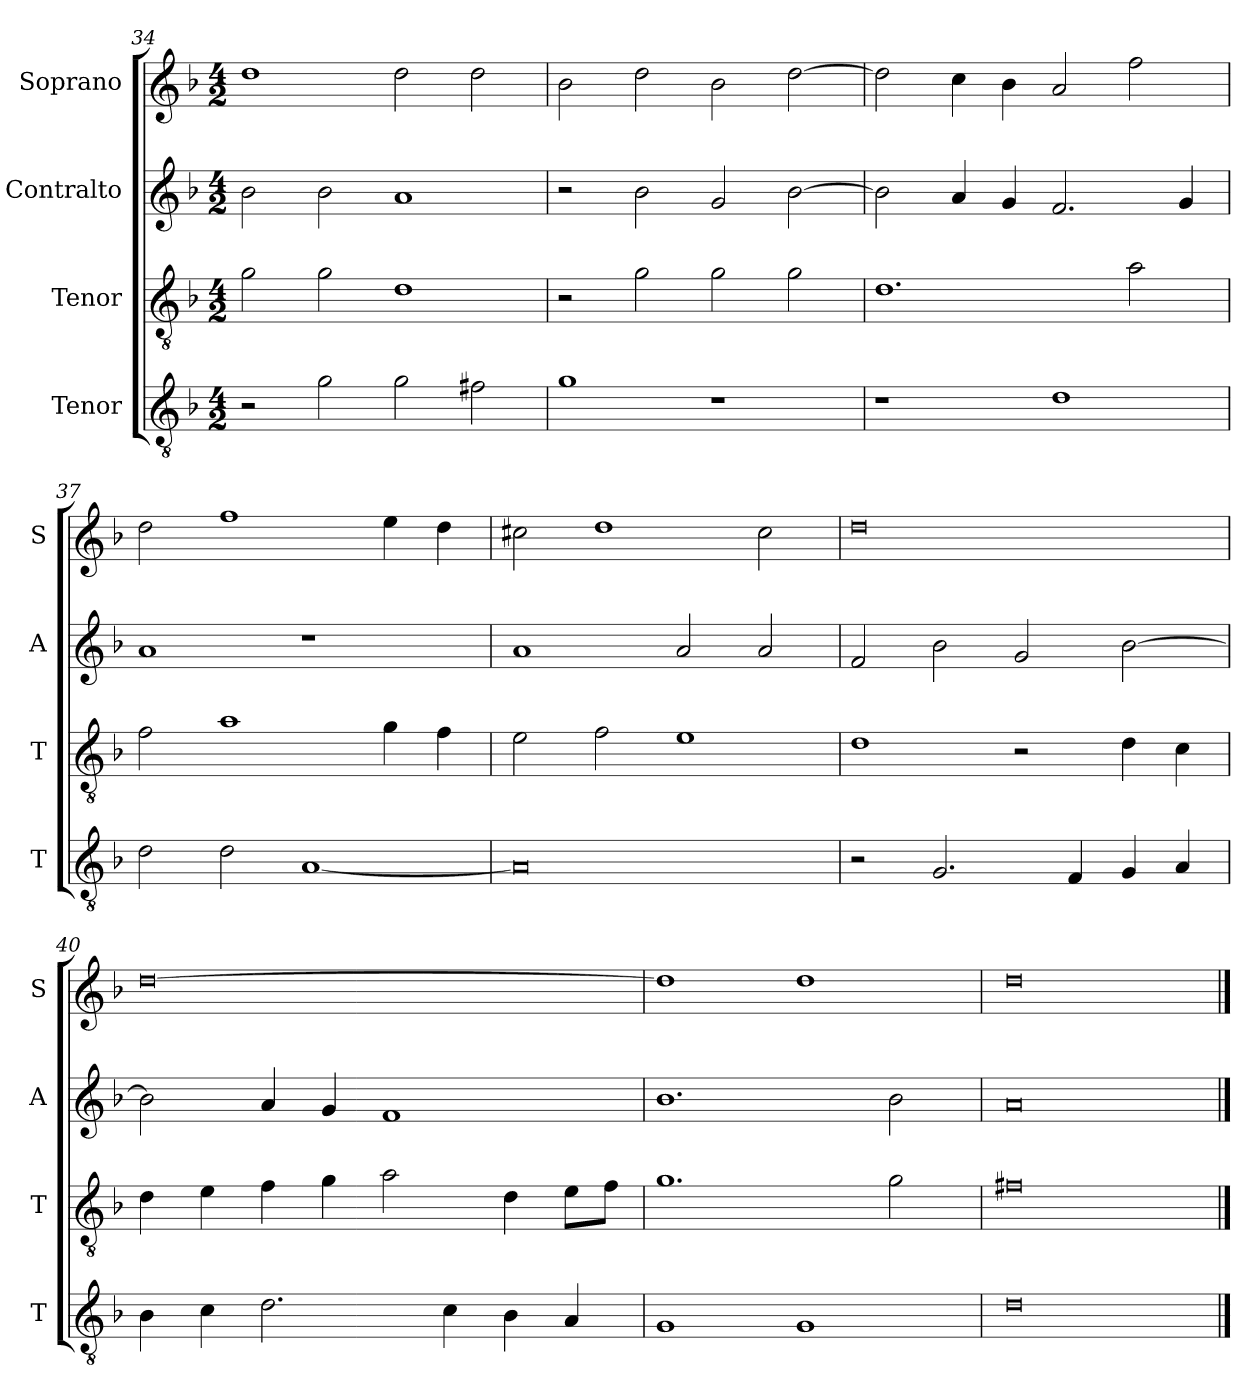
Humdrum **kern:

**kern	**kern	**kern	**kern
*part4	*part3	*part2	*part1
*staff4	*staff3	*staff2	*staff1
*I"Tenor	*I"Tenor	*I"Contralto	*I"Soprano
*I'T	*I'T	*I'A	*I'S
*clefGv2	*clefGv2	*clefG2	*clefG2
*k[b-]	*k[b-]	*k[b-]	*k[b-]
*D:aeo	*D:aeo	*D:aeo	*D:aeo
*M4/2	*M4/2	*M4/2	*M4/2
=34	=34	=34	=34
2r	2g	2b-	1dd
2g	2g	2b-	.
2g	1d	1a	2dd
2f#X	.	.	2dd
=35	=35	=35	=35
1g	2r	2r	2b-
.	2g	2b-	2dd
1r	2g	2g	2b-
.	2g	[2b-	[2dd
=36	=36	=36	=36
1r	1.d	2b-]	2dd]
.	.	4a	4cc
.	.	4g	4b-
1d	.	2.f	2a
.	2a	.	2ff
.	.	4g	.
=37	=37	=37	=37
2d	2f	1a	2dd
2d	1a	.	1ff
[1A	.	1r	.
.	4g	.	4ee
.	4f	.	4dd
=38	=38	=38	=38
0A]	2e	1a	2cc#X
.	2f	.	1dd
.	1e	2a	.
.	.	2a	2cc#
=39	=39	=39	=39
2r	1d	2f	0dd
2.G	.	2b-	.
.	2r	2g	.
4F	.	.	.
4G	4d	[2b-	.
4A	4c	.	.
=40	=40	=40	=40
4B-	4d	2b-]	[0dd
4c	4e	.	.
2.d	4f	4a	.
.	4g	4g	.
.	2a	1f	.
4c	.	.	.
4B-	4d	.	.
4A	8e\L	.	.
.	8f\J	.	.
=41	=41	=41	=41
1G	1.g	1.b-	1dd]
1G	.	.	1dd
.	2g	2b-	.
=42	=42	=42	=42
0d	0f#X	0a	0dd
==	==	==	==
*-	*-	*-	*-
